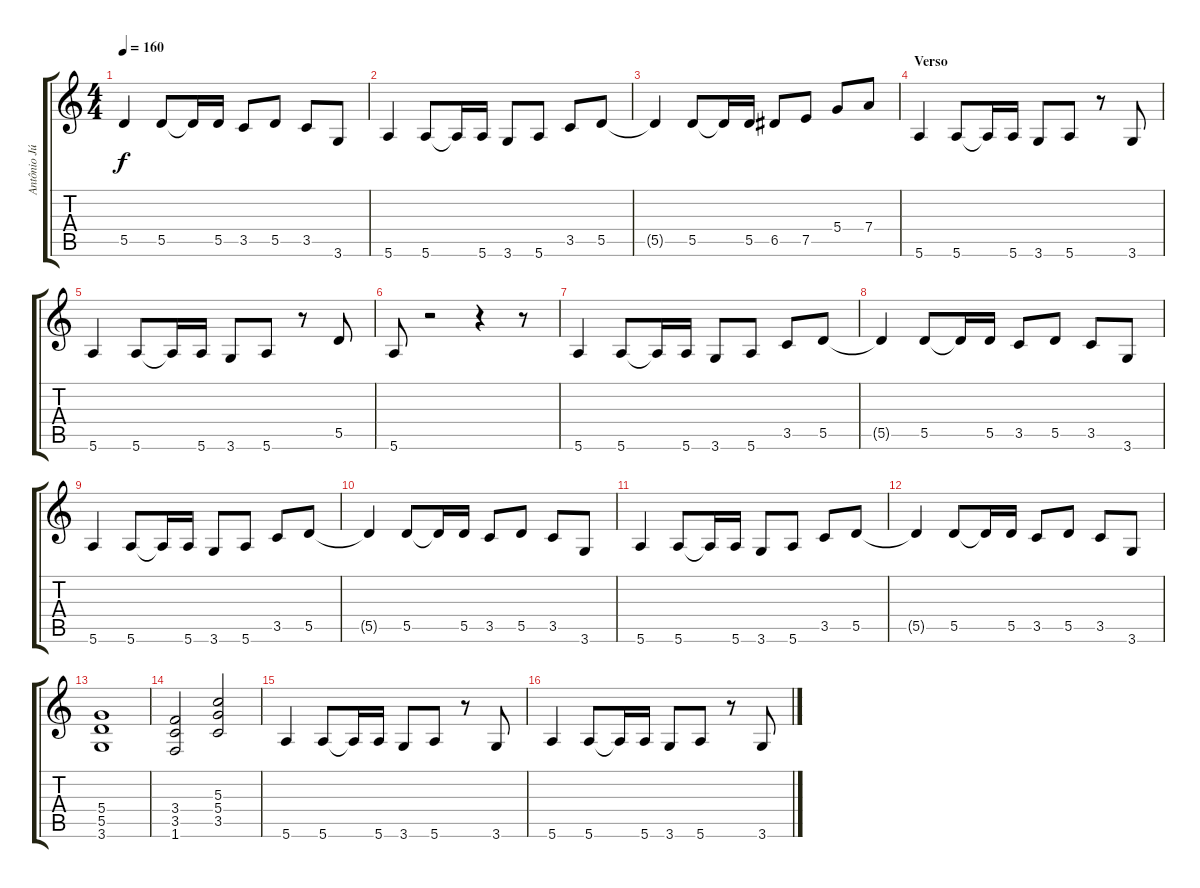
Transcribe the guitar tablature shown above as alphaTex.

\track ("Antônio Júlio Nastácia" "Antônio Jú") {instrument distortionguitar}
\staff {score tabs}
\tuning (E4 B3 G3 D3 A2 E2) {hide}
\ts (4 4)
\tempo 160
\clef g2
\ks c
5.5{t}.4{dy f} 5.5.8 5.5{t}.16 5.5.16 3.5.8 5.5.8 3.5.8 3.6.8 |
5.6.4 5.6.8 5.6{t}.16 5.6.16 3.6.8 5.6.8 3.5.8 5.5.8 |
5.5{t}.4 5.5.8 5.5{t}.16 5.5.16 6.5.8 7.5.8 5.4.8 7.4.8 |
\section ("" "Verso")
5.6.4 5.6.8 5.6{t}.16 5.6.16 3.6.8 5.6.8 r.8 3.6.8 |
5.6.4 5.6.8 5.6{t}.16 5.6.16 3.6.8 5.6.8 r.8 5.5.8 |
5.6.8 r.2 r.4 r.8 |
5.6.4 5.6.8 5.6{t}.16 5.6.16 3.6.8 5.6.8 3.5.8 5.5.8 |
5.5{t}.4 5.5.8 5.5{t}.16 5.5.16 3.5.8 5.5.8 3.5.8 3.6.8 |
5.6.4 5.6.8 5.6{t}.16 5.6.16 3.6.8 5.6.8 3.5.8 5.5.8 |
5.5{t}.4 5.5.8 5.5{t}.16 5.5.16 3.5.8 5.5.8 3.5.8 3.6.8 |
5.6.4 5.6.8 5.6{t}.16 5.6.16 3.6.8 5.6.8 3.5.8 5.5.8 |
5.5{t}.4 5.5.8 5.5{t}.16 5.5.16 3.5.8 5.5.8 3.5.8 3.6.8 |
(5.4 5.5 3.6).1 |
(3.4 3.5 1.6).2 (5.3 5.4 3.5).2 |
5.6.4 5.6.8 5.6{t}.16 5.6.16 3.6.8 5.6.8 r.8 3.6.8 |
5.6.4 5.6.8 5.6{t}.16 5.6.16 3.6.8 5.6.8 r.8 3.6.8
